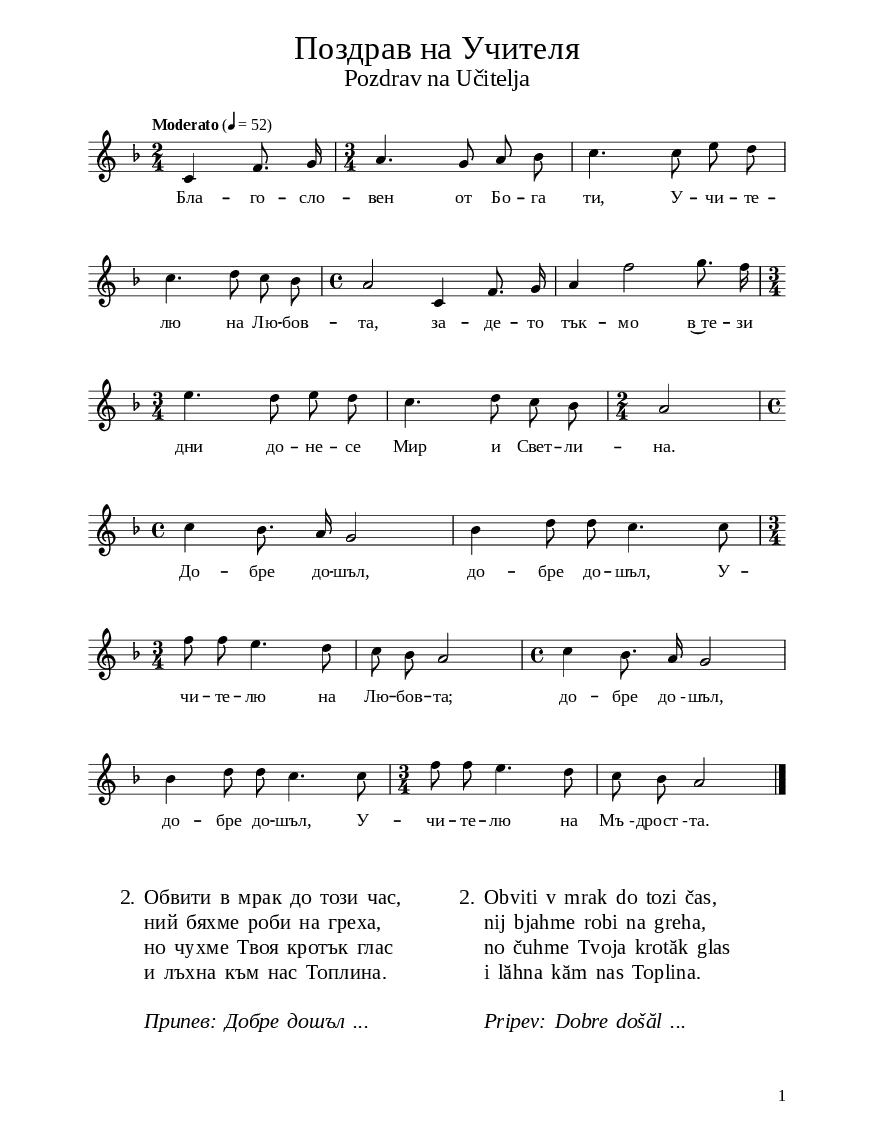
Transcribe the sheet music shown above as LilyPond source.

\version "2.24.2"

% include paper part and global functions
\include "include/globals.ily"

\bookpart {
    \label #'ref044
  \tocItem \markup "Поздрав на Учителя – Pozdrav na Učitelja"
  \include "include/bookpart-paper.ily"
  \score {
    \include "include/score-layout.ily"

    \new Voice \absolute  {
      \clef treble
      \key f \major
      \time 2/4
      \tempoFunc "Moderato" 4 "52"
      \autoBeamOff


      c'4 f'8. g'16 | \time 3/4 a'4. g'8 a' bes' | c''4. c''8 e'' d'' | \break

      c''4. d''8 c'' bes'  | \time 4/4  a'2 c'4 f'8. g'16 | a'4 f''2 g''8. f''16  | \break

      \time 3/4  e''4. d''8 e'' d'' | c''4. d''8 c'' bes'  | \time 2/4 a'2 | \break  \time 4/4  c''4   bes'8. a'16 g'2|

      bes'4  d''8 d'' c''4. c''8  | \break

      \time 3/4  f''8 f'' e''4.  d''8 | c'' bes' a'2 | \time 4/4 c''4  bes'8. a'16 g'2 \break |

      bes'4 d''8 d'' c''4. c''8 \time 3/4  f''8 f'' e''4. d''8 | c'' bes' a'2 \bar "|."

    }

    \addlyrics {
      Бла -- го -- сло -- вен от Бо -- га ти, У -- чи -- те --
      лю на Лю -- бов -- та, за -- де -- то тък -- мо
      в~те -- зи дни до -- не -- се Мир и Свет -- ли -- на.
      До -- бре до -- шъл, до -- бре до -- шъл,
      У -- чи -- те -- лю на Лю -- бов -- та; до --
      бре "до -" -- шъл, до -- бре до -- шъл, У -- чи --
      те -- лю на "Мъ -" -- "дрост -" -- та.
    }

    \header {
      title = \titleFunc "Поздрав на Учителя" "Pozdrav na Učitelja"
    }

    \midi{}

  } % score

  \markup \fontsize #bgCoupletFontSize {
    \hspace #3
    \override #`(baseline-skip . ,bgCoupletBaselineSkip)
    \column {
      \line { 2. Обвити в мрак до този час, }
      \line { "   " ний бяхме роби на греха, }

      \line { "   " но чухме Твоя кротък глас }

      \line { "   " и лъхна към нас Топлина. }
      \line { "   " }

      \line { "   " \italic{Припев: Добре дошъл ...} }
    }

    \hspace #5
    \override #`(baseline-skip . ,bgCoupletBaselineSkip)
    \column {
      \line { 2. Obviti v mrak do tozi čas, }
      \line { "   " nij bjahme robi na greha, }

      \line { "   " no čuhme Tvoja krotăk glas }

      \line { "   " i lăhna kăm nas Toplina. }
      \line { "   " }

      \line { "   " \italic{Pripev: Dobre došăl ...} }
    } %column
  } % markup
  \pageBreak

  \markup \fontsize #bgCoupletFontSize {
    \hspace #3
    \override #`(baseline-skip . ,bgCoupletBaselineSkip)
    \column {
      \line { 3. Учителю Благословен, }

      \line { "   " Ти ни сърцата обнови, }

      \line { "   " запали Огън в нас свещен }

      \line { "   " и сладки думи оживи. }

      \line { "   " }

      \line { "   " \italic{Припев: Добре дошъл ...} }
      \line { "   " }

      \line { 4. Учителю, наш скъпи гост, }

      \line { "   " привет от нас Ти приеми; }

      \line { "   " със радост ний готови сме }

      \line { "   " да жертваме живота свой. }
    }

    \hspace #5
    \override #`(baseline-skip . ,bgCoupletBaselineSkip)
     \column {
      \line { 3. Učitelju Blagosloven, }

      \line { "   " Ti ni sărcata obnovi, }

      \line { "   " zapali Ogăn v nas svešten }

      \line { "   " i sladki dumi oživi. }

      \line { "   " }

      \line { "   " \italic{Pripev: Dobre došăl ...} }
      \line { "   " }

      \line { 4. Učitelju, naš skăpi gost, }

      \line { "   " privet ot nas Ti priemi; }

      \line { "   " săs radost nij gotovi sme }

      \line { "   " da žertvame života svoj. }
    } %column
  } % markup

  \markup \empty-three

  % include foreign translation(s) of the song
  

} % bookpart
